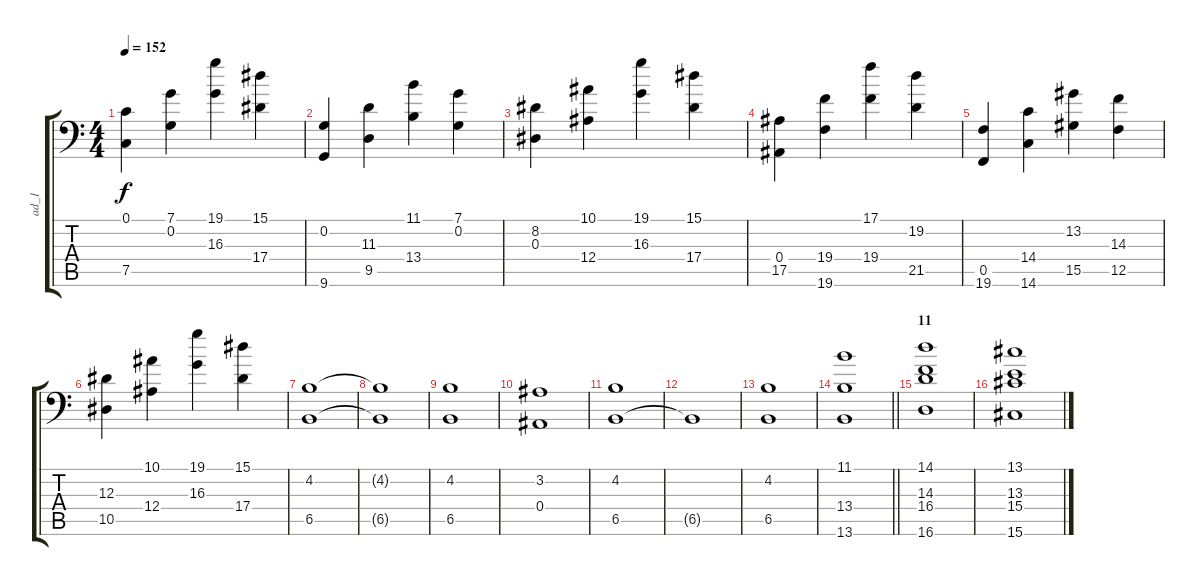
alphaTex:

\track ("ad_1" "ad_1") {instrument orchestrahit}
\staff {score tabs}
\tuning (C4 G3 Eb3 Bb2 F2 Bb1) {hide}
\ts (4 4)
\tempo 152
\clef f4
\ks c
(0.1 7.5).4{dy f} (7.1 0.2).4 (19.1 16.3).4 (15.1 17.4).4 |
(0.2 9.6).4 (11.3 9.5).4 (11.1 13.4).4 (7.1 0.2).4 |
(8.2 0.3).4 (10.1 12.4).4 (19.1 16.3).4 (15.1 17.4).4 |
(0.4 17.5).4 (19.4 19.6).4 (17.1 19.4).4 (19.2 21.5).4 |
(0.5 19.6).4 (14.4 14.6).4 (13.2 15.5).4 (14.3 12.5).4 |
(12.3 10.5).4 (10.1 12.4).4 (19.1 16.3).4 (15.1 17.4).4 |
(4.2 6.5).1{instrument stringensemble1} |
(4.2{t} 6.5{t}).1 |
(4.2 6.5).1 |
(3.2 0.4).1 |
(4.2 6.5).1 |
6.5{t}.1 |
(4.2 6.5).1 |
\barLineRight lightlight
(11.1 13.4 13.6).1 |
\section ("" "11")
(14.1 14.3 16.4 16.6).1 |
(13.1 13.3 15.4 15.6).1
